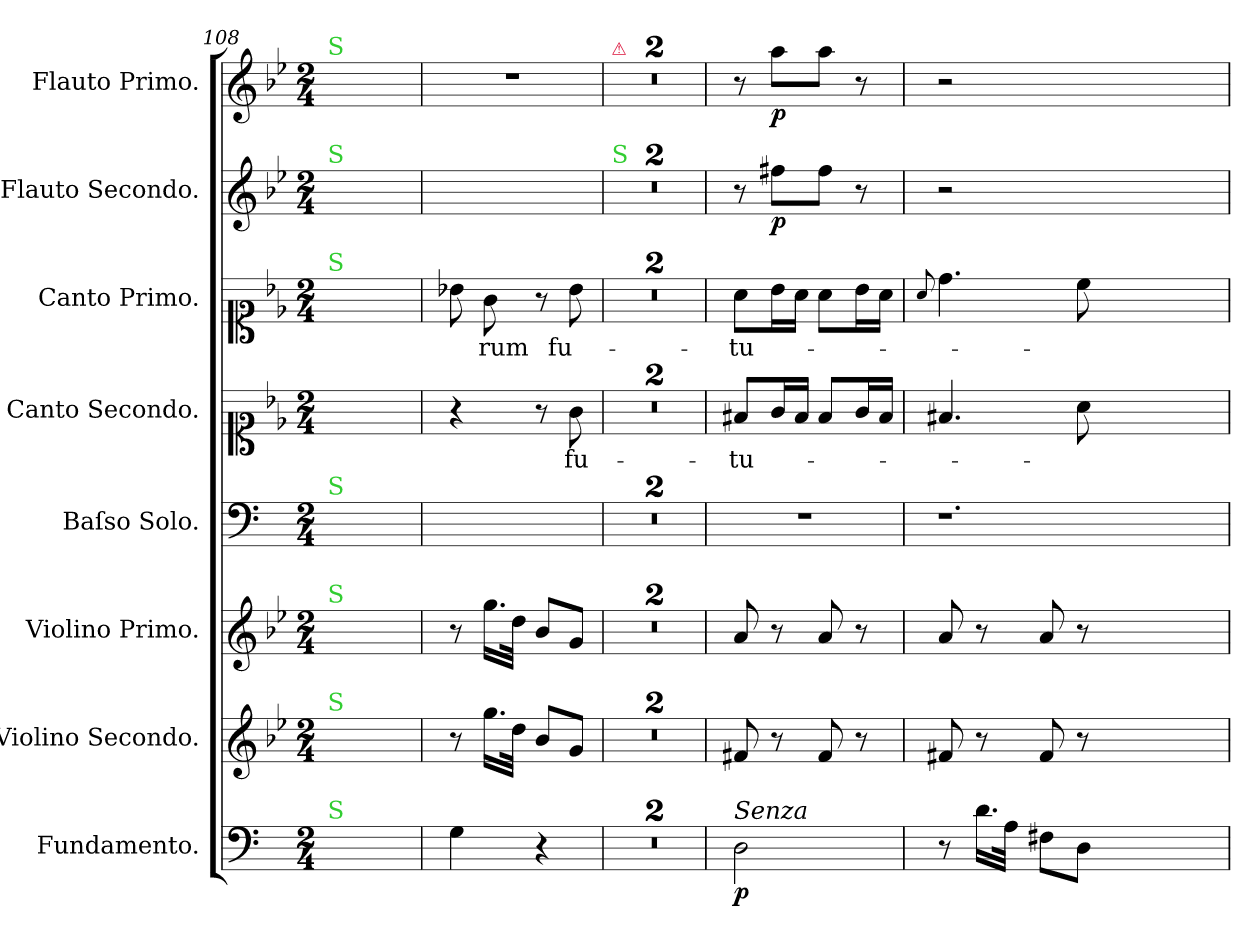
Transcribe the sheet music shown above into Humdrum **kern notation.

**kern	**dynam	**kern	**kern	**kern	**kern	**text	**kern	**text	**kern	**dynam	**kern	**dynam
*part8	*part8	*part7	*part6	*part5	*part4	*part4	*part3	*part3	*part2	*part2	*part1	*part1
*staff8	*staff8	*staff7	*staff6	*staff5	*staff4	*staff4	*staff3	*staff3	*staff2	*staff2	*staff1	*staff1
*I"Fundamento.	*	*I"Violino Secondo.	*I"Violino Primo.	*I"Baſso Solo.	*I"Canto Secondo.	*	*I"Canto Primo.	*	*I"Flauto Secondo.	*	*I"Flauto Primo.	*
*I'b	*	*I'vl 2	*I'vl 1	*I'B solo	*I'S 2 solo	*	*I'S 1 solo	*	*I'fl 2	*	*I'fl 1	*
*clefF4	*	*clefG2	*clefG2	*clefF4	*clefC1	*	*clefC1	*	*clefG2	*	*clefG2	*
*	*	*k[b-e-]	*k[b-e-]	*	*k[b-e-]	*	*k[b-e-]	*	*k[b-e-]	*	*k[b-e-]	*
*M2/4	*	*M2/4	*M2/4	*M2/4	*M2/4	*	*M2/4	*	*M2/4	*	*M2/4	*
=108	=108	=108	=108	=108	=108	=108	=108	=108	=108	=108	=108	=108
!	!	!	!	!	!	!	!	!	!	!	!LO:TX:a:color=limegreen:t=S	!
!	!	!	!	!	!	!	!	!	!LO:TX:a:color=limegreen:t=S	!	!	!
!	!	!	!	!	!	!	!LO:TX:a:color=limegreen:t=S	!	!	!	!	!
!	!	!	!	!LO:TX:a:color=limegreen:t=S	!	!	!	!	!	!	!	!
!	!	!	!LO:TX:a:color=limegreen:t=S	!	!	!	!	!	!	!	!	!
!	!	!LO:TX:a:color=limegreen:t=S	!	!	!	!	!	!	!	!	!	!
!LO:TX:a:color=limegreen:t=S	!	!	!	!	!	!	!	!	!	!	!	!
2ryy	.	2ryy	2ryy	2ryy	2ryy	.	2ryy	.	2ryy	.	2ryy	.
=109	=109	=109	=109	=109	=109	=109	=109	=109	=109	=109	=109	=109
4G\	.	8r	8r	2ryy	4r	.	8b-X\	.	2ryy	.	2r	.
.	.	16.gg\LL	16.gg\LL	.	.	.	8g\	-rum	.	.	.	.
.	.	32dd\JJk	32dd\JJk	.	.	.	.	.	.	.	.	.
4r	.	8b-/L	8b-/L	.	8r	.	8r	.	.	.	.	.
.	.	8g/J	8g/J	.	8g\	fu-	8b-\	fu-	.	.	.	.
=110	=110	=110	=110	=110	=110	=110	=110	=110	=110	=110	=110	=110
!	!	!	!	!	!	!	!	!	!	!	!LO:TX:a:color=crimson:t=⚠	!
!	!	!	!	!	!	!	!	!	!LO:TX:a:color=limegreen:t=S	!	!	!
2ryy	.	2ryy	2ryy	2ryy	2ryy	.	2ryy	.	2ryy	.	2r	.
=111	=111	=111	=111	=111	=111	=111	=111	=111	=111	=111	=111	=111
2ryy	.	2ryy	2ryy	2ryy	2ryy	.	2ryy	.	2r	.	2r	.
=112	=112	=112	=112	=112	=112	=112	=112	=112	=112	=112	=112	=112
!LO:TX:a:i:t=Senza	!	!	!	!	!	!	!	!	!	!	!	!
2D\	p	8f#X/	8a/	2r	8f#X/L	-tu-	8a\L	-tu-	8r	.	8r	.
.	.	8r	8r	.	16g/L	.	16b-\L	.	8ff#X\L	p	8aa\L	p
.	.	.	.	.	16f#/JJ	.	16a\JJ	.	.	.	.	.
.	.	8f#/	8a/	.	8f#/L	.	8a\L	.	8ff#\J	.	8aa\J	.
.	.	8r	8r	.	16g/L	.	16b-\L	.	8r	.	8r	.
.	.	.	.	.	16f#/JJ	.	16a\JJ	.	.	.	.	.
=113	=113	=113	=113	=113	=113	=113	=113	=113	=113	=113	=113	=113
.	.	.	.	.	.	.	8qqa/	.	.	.	.	.
8r	.	8f#X/	8a/	1.r	4.f#X/	.	4.dd\	.	2r	.	2r	.
16.d\LL	.	8r	8r	.	.	.	.	.	.	.	.	.
32A\JJk	.	.	.	.	.	.	.	.	.	.	.	.
8F#X\L	.	8f#/	8a/	.	.	.	.	.	.	.	.	.
8D\J	.	8r	8r	.	8a\	.	8cc\	.	.	.	.	.
1ryy	.	1ryy	1ryy	.	1ryy	.	1ryy	.	1ryy	.	1ryy	.
=	=	=	=	=	=	=	=	=	=	=	=	=
*-	*-	*-	*-	*-	*-	*-	*-	*-	*-	*-	*-	*-
